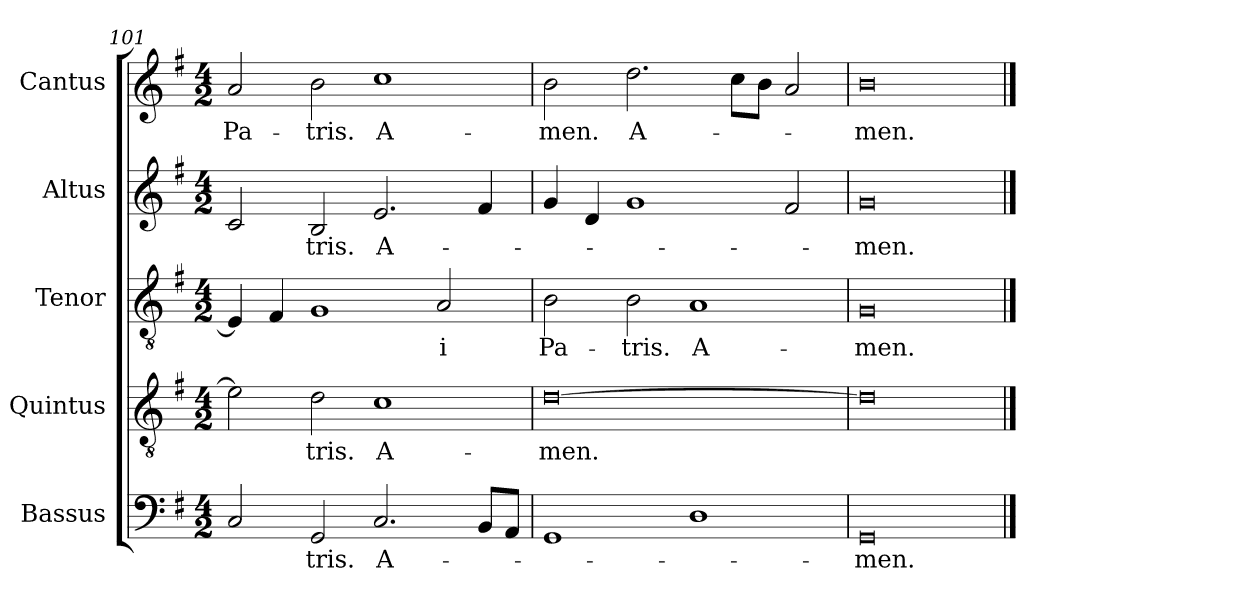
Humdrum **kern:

**kern	**text	**kern	**text	**kern	**text	**kern	**text	**kern	**text
*part5	*part5	*part4	*part4	*part3	*part3	*part2	*part2	*part1	*part1
*staff5	*staff5	*staff4	*staff4	*staff3	*staff3	*staff2	*staff2	*staff1	*staff1
*I"Bassus	*	*I"Quintus	*	*I"Tenor	*	*I"Altus	*	*I"Cantus	*
*I'B	*	*	*	*I'T	*	*I'A	*	*I'C	*
*clefF4	*	*clefGv2	*	*clefGv2	*	*clefG2	*	*clefG2	*
*k[f#]	*	*k[f#]	*	*k[f#]	*	*k[f#]	*	*k[f#]	*
*G:	*	*G:	*	*G:	*	*G:	*	*G:	*
*M4/2	*	*M4/2	*	*M4/2	*	*M4/2	*	*M4/2	*
=101	=101	=101	=101	=101	=101	=101	=101	=101	=101
!	!	!	!	!	!	!	!	!	!LO:LY:b
2C/	.	2e\]	.	4E/]	.	2c/	.	2a/	Pa-
.	.	.	.	4F#/	.	.	.	.	.
!	!LO:LY:b	!	!LO:LY:b	!	!	!	!LO:LY:b	!	!LO:LY:b
2GG/	-tris.	2d\	-tris.	1G	.	2B/	-tris.	2b\	-tris.
!	!LO:LY:b	!	!LO:LY:b	!	!	!	!LO:LY:b	!	!LO:LY:b
2.C/	A-	1c	A-	.	.	2.e/	A-	1cc	A-
!	!	!	!	!	!LO:LY:b	!	!	!	!
.	.	.	.	2A/	-i	.	.	.	.
8BB/L	.	.	.	.	.	4f#/	.	.	.
8AA/J	.	.	.	.	.	.	.	.	.
=102	=102	=102	=102	=102	=102	=102	=102	=102	=102
!	!	!	!LO:LY:b	!	!LO:LY:b	!	!	!	!LO:LY:b
1GG	.	[0d	-men.	2B\	Pa-	4g/	.	2b\	-men.
.	.	.	.	.	.	4d/	.	.	.
!	!	!	!	!	!LO:LY:b	!	!	!	!LO:LY:b
.	.	.	.	2B\	-tris.	1g	.	2.dd\	A-
!	!	!	!	!	!LO:LY:b	!	!	!	!
1D	.	.	.	1A	A-	.	.	.	.
.	.	.	.	.	.	.	.	8cc\L	.
.	.	.	.	.	.	.	.	8b\J	.
.	.	.	.	.	.	2f#/	.	2a/	.
=103	=103	=103	=103	=103	=103	=103	=103	=103	=103
!	!LO:LY:b	!	!	!	!LO:LY:b	!	!LO:LY:b	!	!LO:LY:b
0GG	-men.	0d]	.	0G	-men.	0g	-men.	0b	-men.
==	==	==	==	==	==	==	==	==	==
*-	*-	*-	*-	*-	*-	*-	*-	*-	*-
